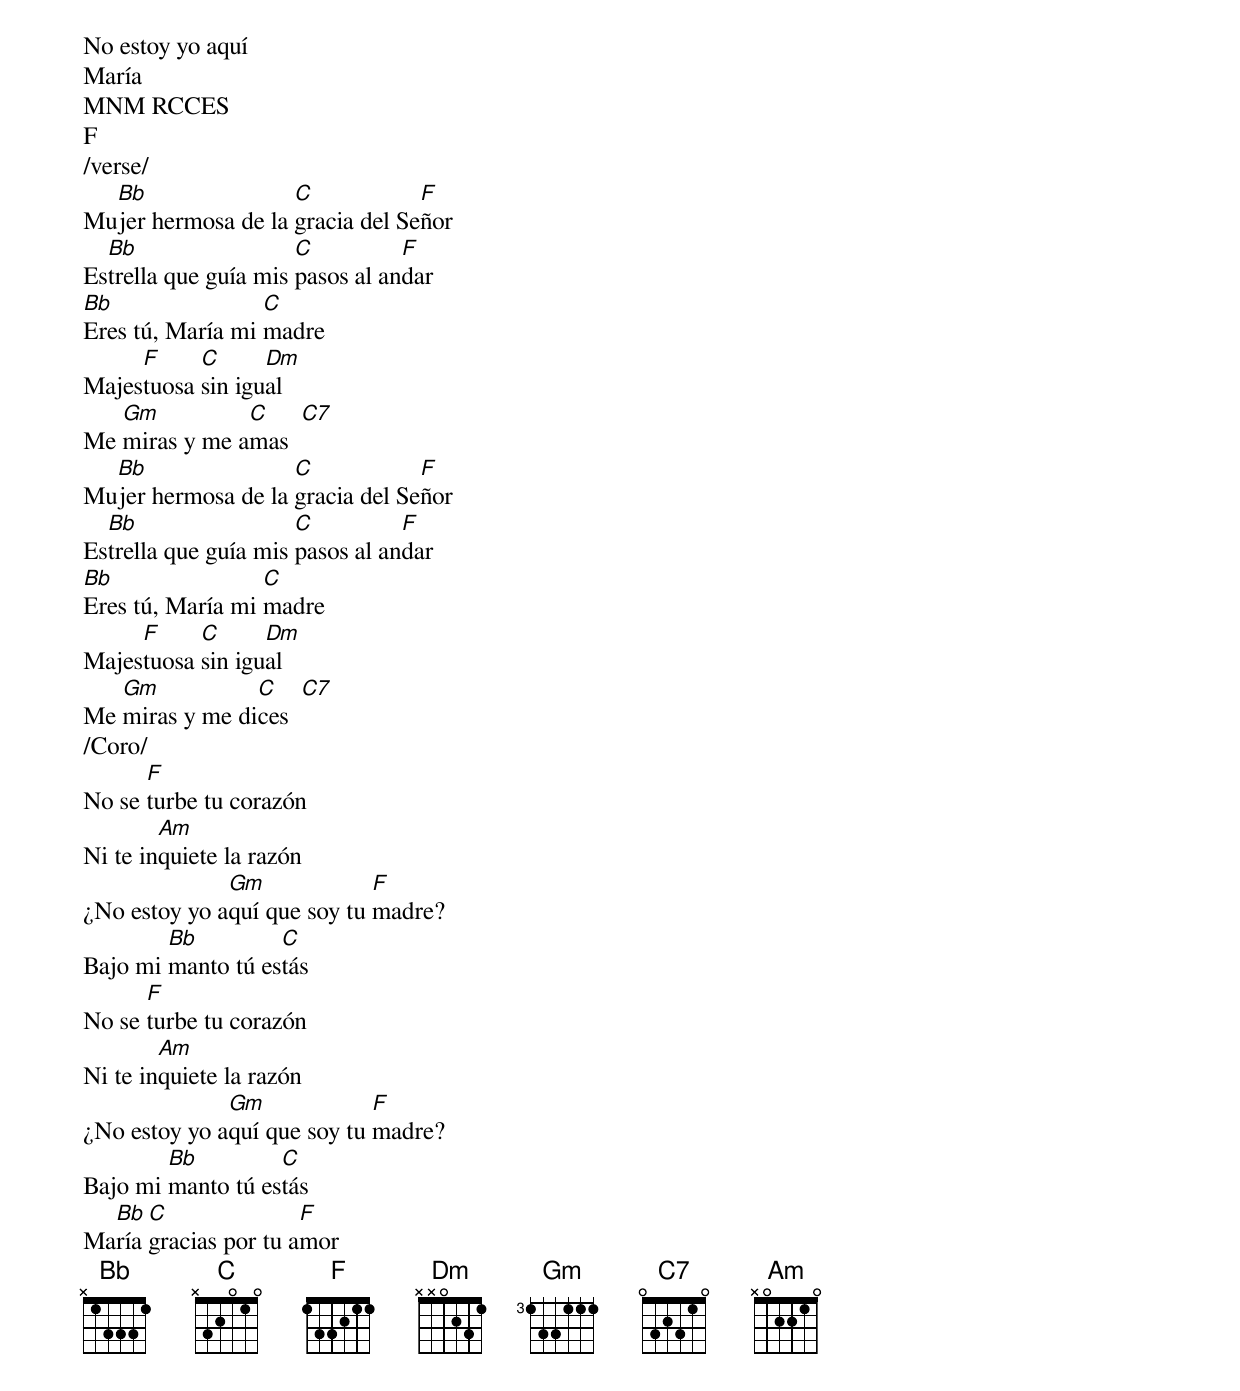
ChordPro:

No estoy yo aquí
María
MNM RCCES
F
/verse/
Mu[Bb]jer hermosa de la [C]gracia del Se[F]ñor
Es[Bb]trella que guía mis [C]pasos al an[F]dar
[Bb]Eres tú, María mi [C]madre
Majes[F]tuosa [C]sin igu[Dm]al
Me [Gm]miras y me a[C]mas  [C7]
Mu[Bb]jer hermosa de la [C]gracia del Se[F]ñor
Es[Bb]trella que guía mis [C]pasos al an[F]dar
[Bb]Eres tú, María mi [C]madre
Majes[F]tuosa [C]sin igu[Dm]al
Me [Gm]miras y me di[C]ces  [C7]
/Coro/
No se [F]turbe tu corazón
Ni te in[Am]quiete la razón
¿No estoy yo a[Gm]quí que soy tu [F]madre?
Bajo mi [Bb]manto tú es[C]tás
No se [F]turbe tu corazón
Ni te in[Am]quiete la razón
¿No estoy yo a[Gm]quí que soy tu [F]madre?
Bajo mi [Bb]manto tú es[C]tás
Ma[Bb]ría [C]gracias por tu a[F]mor
